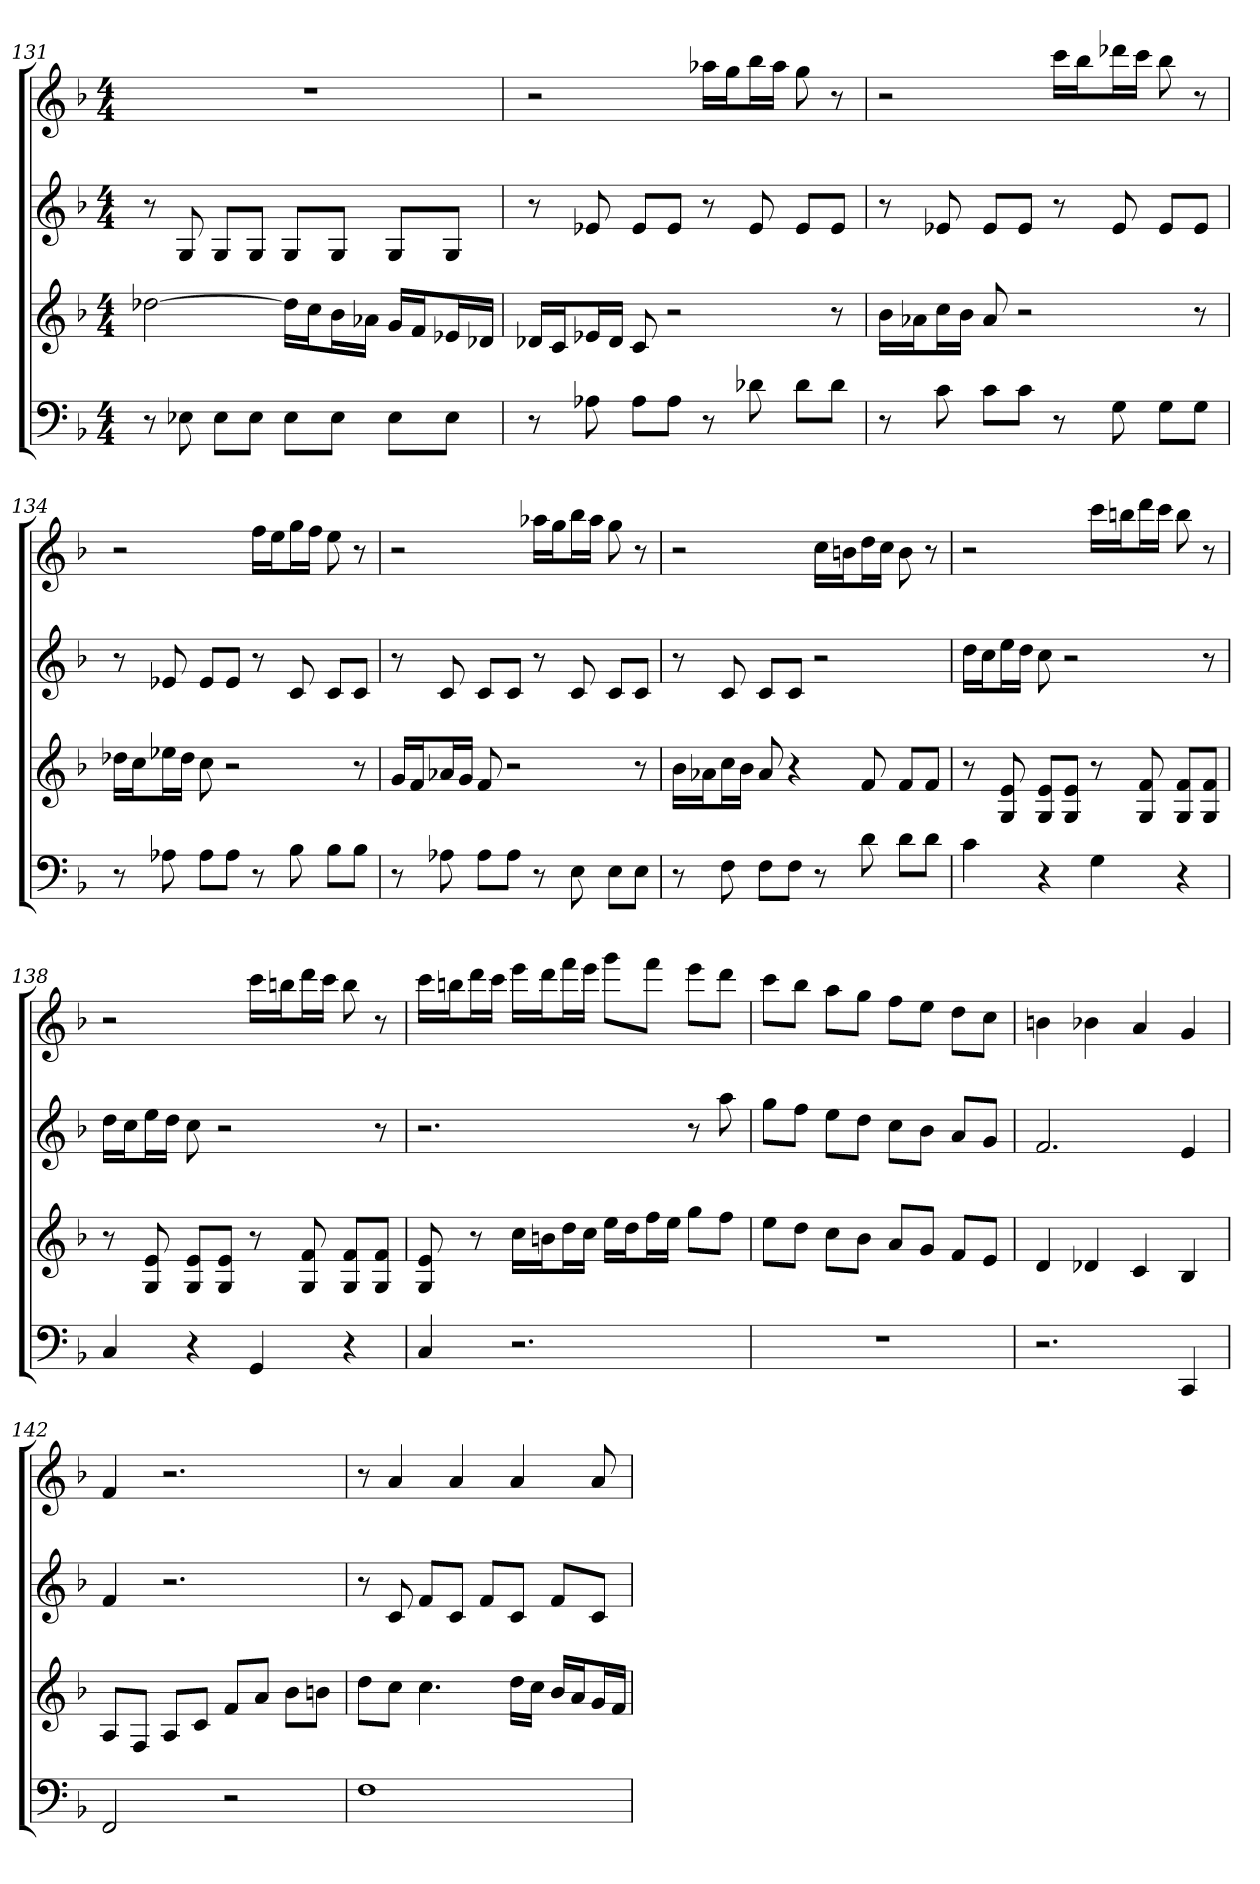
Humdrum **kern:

**kern	**kern	**kern	**kern
*part4	*part3	*part2	*part1
*staff4	*staff3	*staff2	*staff1
*k[b-]	*k[b-]	*k[b-]	*k[b-]
*F:	*F:	*F:	*F:
*M4/4	*M4/4	*M4/4	*M4/4
=131	=131	=131	=131
8r	[2dd-X	8r	1r
8E-X	.	8G	.
8E-L	.	8GL	.
8E-J	.	8GJ	.
8E-L	16dd-LL]	8GL	.
.	16ccJ	.	.
8E-J	16b-L	8GJ	.
.	16a-XJJ	.	.
8E-L	16gLL	8GL	.
.	16fJ	.	.
8E-J	16e-XL	8GJ	.
.	16d-XJJ	.	.
=132	=132	=132	=132
8r	16d-XLL	8r	2r
.	16cJ	.	.
8A-X	16e-XL	8e-X	.
.	16d-JJ	.	.
8A-L	8c	8e-L	.
8A-J	2r	8e-J	.
8r	.	8r	16aa-XLL
.	.	.	16ggJ
8d-X	.	8e-	16bb-L
.	.	.	16aa-JJ
8d-L	.	8e-L	8gg
8d-J	8r	8e-J	8r
=133	=133	=133	=133
8r	16b-LL	8r	2r
.	16a-XJ	.	.
8c	16ccL	8e-X	.
.	16b-JJ	.	.
8cL	8a-	8e-L	.
8cJ	2r	8e-J	.
8r	.	8r	16cccLL
.	.	.	16bb-J
8G	.	8e-	16ddd-XL
.	.	.	16cccJJ
8GL	.	8e-L	8bb-
8GJ	8r	8e-J	8r
=134	=134	=134	=134
8r	16dd-XLL	8r	2r
.	16ccJ	.	.
8A-X	16ee-XL	8e-X	.
.	16dd-JJ	.	.
8A-L	8cc	8e-L	.
8A-J	2r	8e-J	.
8r	.	8r	16ffLL
.	.	.	16eeJ
8B-	.	8c	16ggL
.	.	.	16ffJJ
8B-L	.	8cL	8ee
8B-J	8r	8cJ	8r
=135	=135	=135	=135
8r	16gLL	8r	2r
.	16fJ	.	.
8A-X	16a-XL	8c	.
.	16gJJ	.	.
8A-L	8f	8cL	.
8A-J	2r	8cJ	.
8r	.	8r	16aa-XLL
.	.	.	16ggJ
8E	.	8c	16bb-L
.	.	.	16aa-JJ
8EL	.	8cL	8gg
8EJ	8r	8cJ	8r
=136	=136	=136	=136
8r	16b-LL	8r	2r
.	16a-XJ	.	.
8F	16ccL	8c	.
.	16b-JJ	.	.
8FL	8a-	8cL	.
8FJ	4r	8cJ	.
8r	.	2r	16ccLL
.	.	.	16bnJ
8d	8f	.	16ddL
.	.	.	16ccJJ
8dL	8fL	.	8b
8dJ	8fJ	.	8r
=137	=137	=137	=137
4c	8r	16ddLL	2r
.	.	16ccJ	.
.	8G 8e	16eeL	.
.	.	16ddJJ	.
4r	8G 8eL	8cc	.
.	8G 8eJ	2r	.
4G	8r	.	16cccLL
.	.	.	16bbnJ
.	8G 8f	.	16dddL
.	.	.	16cccJJ
4r	8G 8fL	.	8bb
.	8G 8fJ	8r	8r
=138	=138	=138	=138
4C	8r	16ddLL	2r
.	.	16ccJ	.
.	8G 8e	16eeL	.
.	.	16ddJJ	.
4r	8G 8eL	8cc	.
.	8G 8eJ	2r	.
4GG	8r	.	16cccLL
.	.	.	16bbnJ
.	8G 8f	.	16dddL
.	.	.	16cccJJ
4r	8G 8fL	.	8bb
.	8G 8fJ	8r	8r
=139	=139	=139	=139
4C	8G 8e	2.r	16cccLL
.	.	.	16bbnJ
.	8r	.	16dddL
.	.	.	16cccJJ
2.r	16ccLL	.	16eeeLL
.	16bnJ	.	16dddJ
.	16ddL	.	16fffL
.	16ccJJ	.	16eeeJJ
.	16eeLL	.	8gggL
.	16ddJ	.	.
.	16ffL	.	8fffJ
.	16eeJJ	.	.
.	8ggL	8r	8eeeL
.	8ffJ	8aa	8dddJ
=140	=140	=140	=140
1r	8eeL	8ggL	8cccL
.	8ddJ	8ffJ	8bb-J
.	8ccL	8eeL	8aaL
.	8b-J	8ddJ	8ggJ
.	8aL	8ccL	8ffL
.	8gJ	8b-J	8eeJ
.	8fL	8aL	8ddL
.	8eJ	8gJ	8ccJ
=141	=141	=141	=141
2.r	4d	2.f	4bn
.	4d-X	.	4b-X
.	4c	.	4a
4CC	4B-	4e	4g
=142	=142	=142	=142
2FF	8AL	4f	4f
.	8FJ	.	.
.	8AL	2.r	2.r
.	8cJ	.	.
2r	8fL	.	.
.	8aJ	.	.
.	8b-L	.	.
.	8bnJ	.	.
=143	=143	=143	=143
1F	8ddL	8r	8r
.	8ccJ	8c	4a
.	4.cc	8fL	.
.	.	8cJ	4a
.	.	8fL	.
.	16ddLL	8cJ	4a
.	16ccJJ	.	.
.	16b-LL	8fL	.
.	16aJ	.	.
.	16gL	8cJ	8a
.	16fJJ	.	.
=	=	=	=
*-	*-	*-	*-
